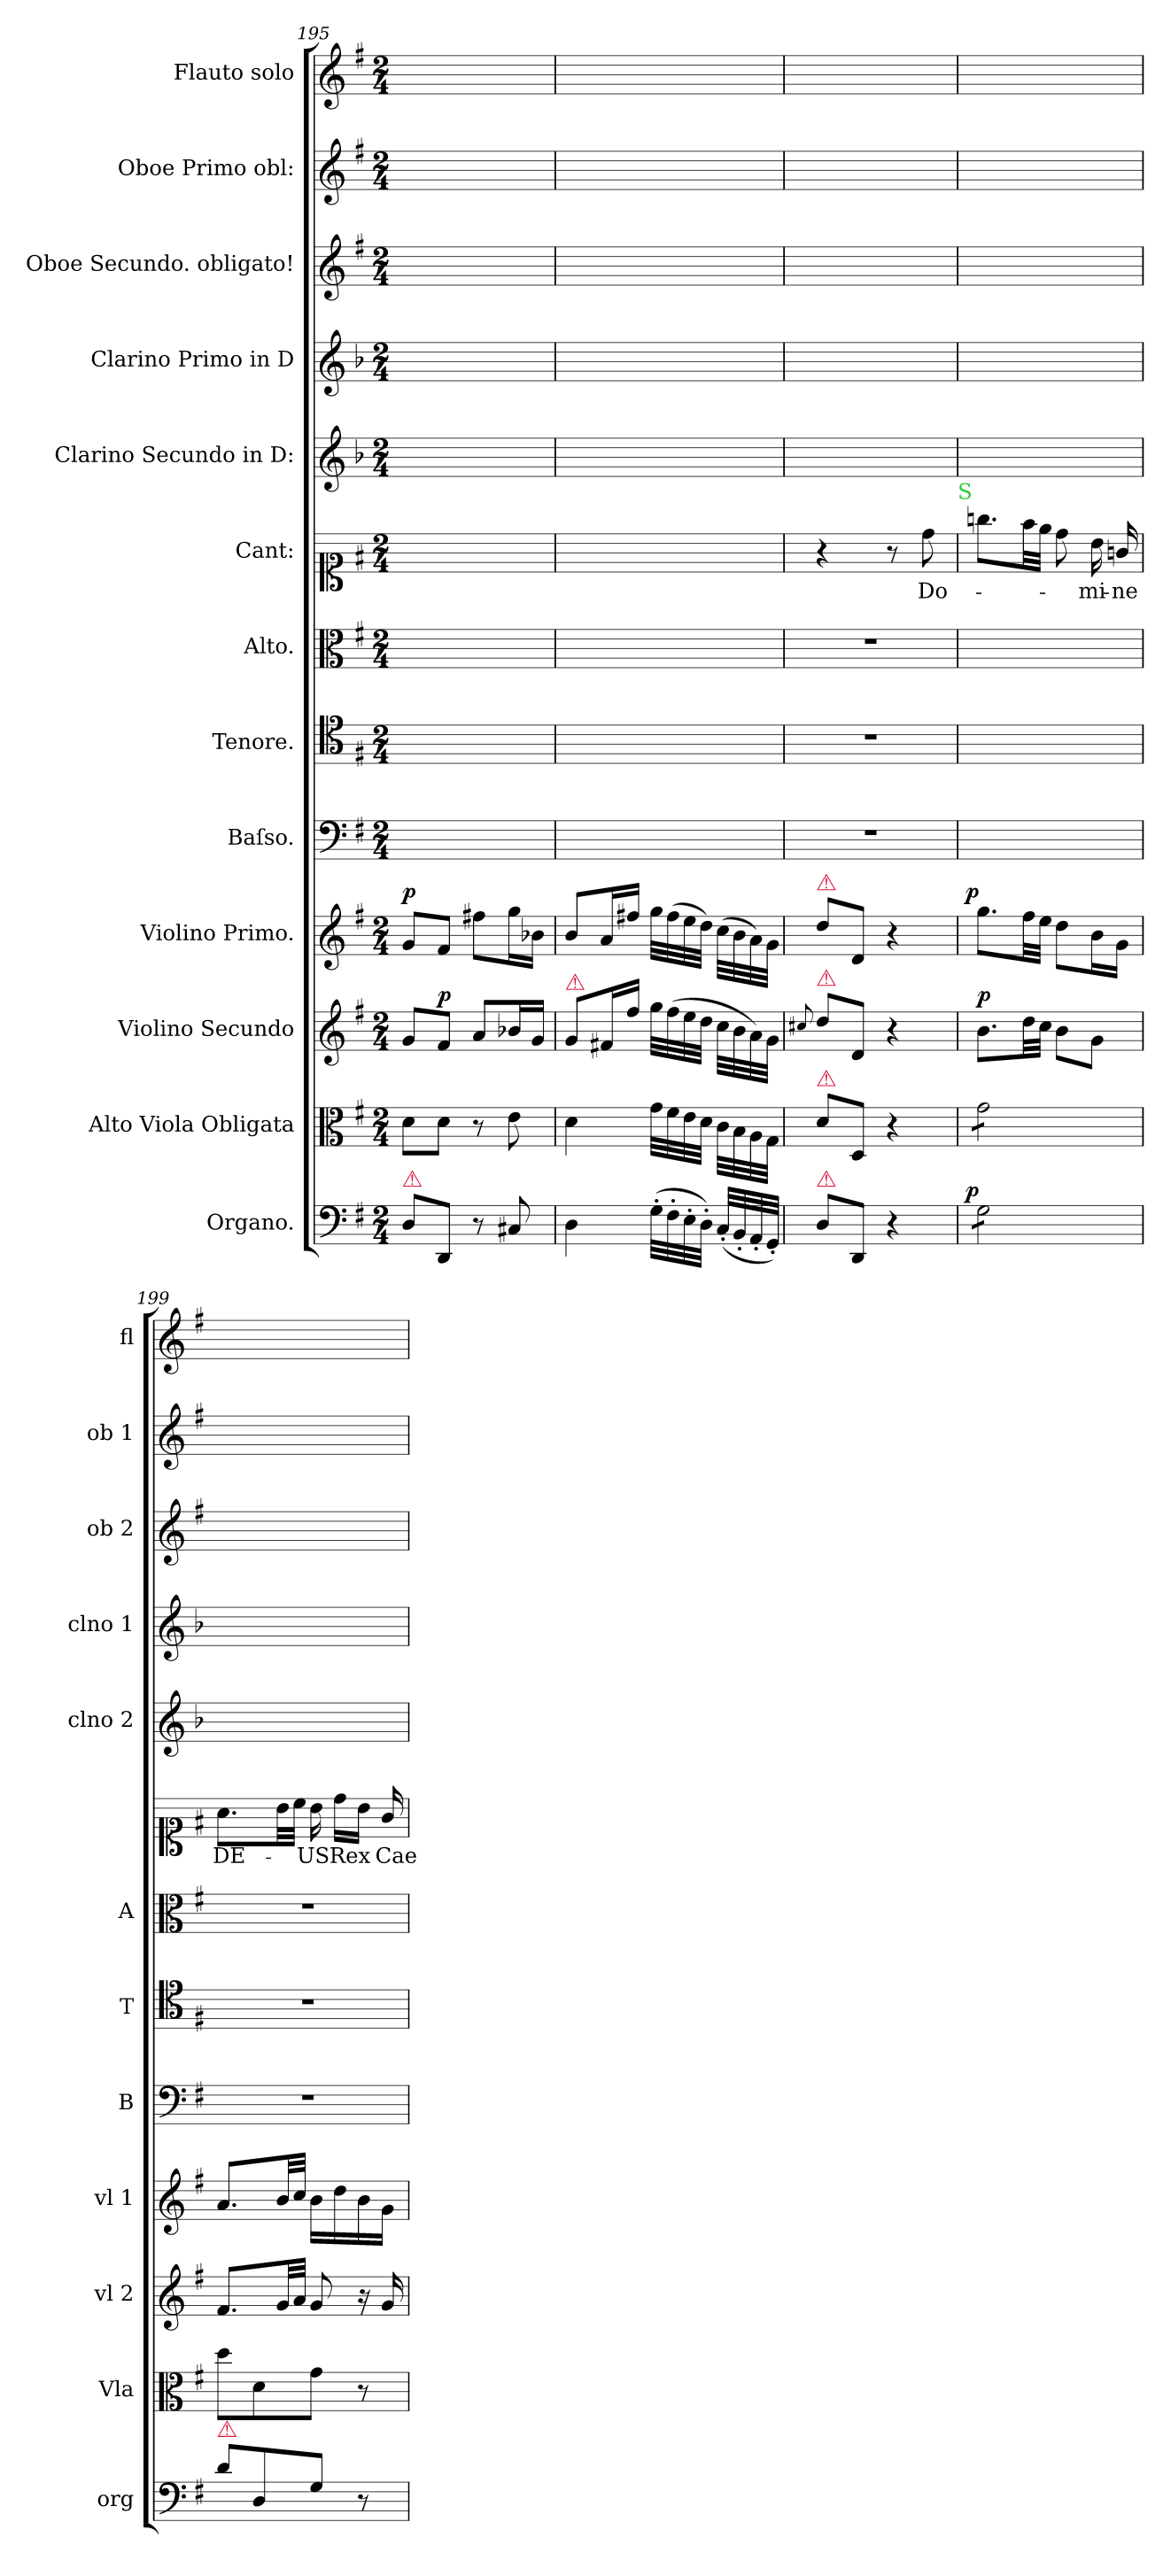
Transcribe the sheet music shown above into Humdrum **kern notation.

**kern	**dynam	**kern	**kern	**dynam	**kern	**dynam	**kern	**kern	**kern	**kern	**text	**kern	**kern	**kern	**kern	**kern
*part13	*part13	*part12	*part11	*part11	*part10	*part10	*part9	*part8	*part7	*part6	*part6	*part5	*part4	*part3	*part2	*part1
*staff13	*staff13	*staff12	*staff11	*staff11	*staff10	*staff10	*staff9	*staff8	*staff7	*staff6	*staff6	*staff5	*staff4	*staff3	*staff2	*staff1
*I"Organo.	*	*I"Alto Viola Obligata	*I"Violino Secundo	*	*I"Violino Primo.	*	*I"Baſso.	*I"Tenore.	*I"Alto.	*I"Cant:	*	*I"Clarino Secundo in D:	*I"Clarino Primo in D	*I"Oboe Secundo. obligato!	*I"Oboe Primo obl:	*I"Flauto solo
*I'org	*	*I'Vla	*I'vl 2	*	*I'vl 1	*	*I'B	*I'T	*I'A	*	*	*I'clno 2	*I'clno 1	*I'ob 2	*I'ob 1	*I'fl
*clefF4	*	*clefC3	*clefG2	*	*clefG2	*	*clefF4	*clefC4	*clefC3	*clefC1	*	*clefG2	*clefG2	*clefG2	*clefG2	*clefG2
*	*	*	*	*	*	*	*	*	*	*	*	*ITrd-1c-2	*ITrd-1c-2	*	*	*
*k[f#]	*	*k[f#]	*k[f#]	*	*k[f#]	*	*k[f#]	*k[f#]	*k[f#]	*k[f#]	*	*k[f#]	*k[f#]	*k[f#]	*k[f#]	*k[f#]
*G:	*	*G:	*G:	*	*G:	*	*G:	*G:	*G:	*G:	*	*G:	*G:	*G:	*G:	*G:
*M2/4	*	*M2/4	*M2/4	*	*M2/4	*	*M2/4	*M2/4	*M2/4	*M2/4	*	*M2/4	*M2/4	*M2/4	*M2/4	*M2/4
=195	=195	=195	=195	=195	=195	=195	=195	=195	=195	=195	=195	=195	=195	=195	=195	=195
!LO:TX:a:color=crimson:t=⚠	!	!	!	!	!	!	!	!	!	!	!	!	!	!	!	!
!	!	!	!	!	!	!LO:DY:a	!	!	!	!	!	!	!	!	!	!
8D\L	.	8d\L	8g/L	.	8g/L	p	2ryy	2ryy	2ryy	2ryy	.	2ryy	2ryy	2ryy	2ryy	2ryy
!	!	!	!	!LO:DY:a	!	!	!	!	!	!	!	!	!	!	!	!
8DD/J	.	8d\J	8f#/J	p	8f#/J	.	.	.	.	.	.	.	.	.	.	.
8r	.	8r	8a/L	.	8ff#X\L	.	.	.	.	.	.	.	.	.	.	.
8C#X/	.	8e\	16b-X/L	.	16gg\L	.	.	.	.	.	.	.	.	.	.	.
.	.	.	16g/JJ	.	16b-X\JJ	.	.	.	.	.	.	.	.	.	.	.
=196	=196	=196	=196	=196	=196	=196	=196	=196	=196	=196	=196	=196	=196	=196	=196	=196
!	!	!	!LO:TX:a:color=crimson:t=⚠	!	!	!	!	!	!	!	!	!	!	!	!	!
!	!	!	!	!LO:DY:a	!	!	!	!	!	!	!	!	!	!	!	!
4D\	.	4d\	8g/L	for	8b/L	.	2ryy	2ryy	2ryy	2ryy	.	2ryy	2ryy	2ryy	2ryy	2ryy
.	.	.	16f#X/L	.	16a/L	.	.	.	.	.	.	.	.	.	.	.
.	.	.	16ff#\JJ	.	16ff#X/JJ	.	.	.	.	.	.	.	.	.	.	.
(>32G'>\LLL	.	32g\LLL	32gg\LLL	.	32gg\LLL	.	.	.	.	.	.	.	.	.	.	.
32F#'>\	.	32f#\	(>32ff#\	.	(>32ff#\	.	.	.	.	.	.	.	.	.	.	.
32E'>\	.	32e\	32ee\	.	32ee\	.	.	.	.	.	.	.	.	.	.	.
32D'>\JJJ)	.	32d\JJJ	32dd\JJJ	.	32dd\JJJ)	.	.	.	.	.	.	.	.	.	.	.
(<32C'</LLL	.	32c\LLL	32cc\LLL	.	(>32cc\LLL	.	.	.	.	.	.	.	.	.	.	.
32BB'</	.	32B\	32b\	.	32b\	.	.	.	.	.	.	.	.	.	.	.
32AA'</	.	32A\	32a\)	.	32a\)	.	.	.	.	.	.	.	.	.	.	.
32GG'</JJJ)	.	32G\JJJ	32g\JJJ	.	32g\JJJ	.	.	.	.	.	.	.	.	.	.	.
=197	=197	=197	=197	=197	=197	=197	=197	=197	=197	=197	=197	=197	=197	=197	=197	=197
.	.	.	8qqcc#X/	.	.	.	.	.	.	.	.	.	.	.	.	.
!	!	!	!	!	!LO:TX:a:color=crimson:t=⚠	!	!	!	!	!	!	!	!	!	!	!
!	!	!	!LO:TX:a:color=crimson:t=⚠	!	!	!	!	!	!	!	!	!	!	!	!	!
!	!	!LO:TX:a:color=crimson:t=⚠	!	!	!	!	!	!	!	!	!	!	!	!	!	!
!LO:TX:a:color=crimson:t=⚠	!	!	!	!	!	!	!	!	!	!	!	!	!	!	!	!
!	!	!	!	!	!	!	!LO:N:vis=0	!LO:N:vis=0	!LO:N:vis=0	!	!	!	!	!	!	!
8D\L	.	8d\L	8dd\L	.	8dd\L	.	2r	2r	2r	4r	.	2ryy	2ryy	2ryy	2ryy	2ryy
8DD/J	.	8D/J	8d/J	.	8d/J	.	.	.	.	.	.	.	.	.	.	.
4r	.	4r	4r	.	4r	.	.	.	.	8r	.	.	.	.	.	.
.	.	.	.	.	.	.	.	.	.	8dd\	Do-	.	.	.	.	.
!	!	!	!	!	!	!	!	!	!	!LO:TX:a:color=limegreen:t=S	!	!	!	!	!	!
=198	=198	=198	=198	=198	=198	=198	=198	=198	=198	=198	=198	=198	=198	=198	=198	=198
!	!LO:DY:a:rj	!	!	!LO:DY:a	!	!LO:DY:a:rj	!	!	!	!	!	!	!	!	!	!
*tremolo	*	*	*	*	*	*	*	*	*	*	*	*	*	*	*	*
*	*	*tremolo	*	*	*	*	*	*	*	*	*	*	*	*	*	*
8G\L	p	8g\L	8.b\L	p	8.gg\L	p	2ryy	2ryy	2ryy	8.ggn\L	.	2ryy	2ryy	2ryy	2ryy	2ryy
8G\	.	8g\	.	.	.	.	.	.	.	.	.	.	.	.	.	.
.	.	.	32dd\LL	.	32ff#\LL	.	.	.	.	32ff#\LL	.	.	.	.	.	.
.	.	.	32cc\JJJ	.	32ee\JJJ	.	.	.	.	32ee\JJJ	.	.	.	.	.	.
8G\	.	8g\	8b\L	.	8dd\L	.	.	.	.	8dd\	.	.	.	.	.	.
8G\J	.	8g\J	8g\J	.	16b\L	.	.	.	.	16b\	-mi-	.	.	.	.	.
*	*	*Xtremolo	*	*	*	*	*	*	*	*	*	*	*	*	*	*
*Xtremolo	*	*	*	*	*	*	*	*	*	*	*	*	*	*	*	*
.	.	.	.	.	16g\JJ	.	.	.	.	16gn/	-ne	.	.	.	.	.
=199	=199	=199	=199	=199	=199	=199	=199	=199	=199	=199	=199	=199	=199	=199	=199	=199
!LO:TX:a:color=crimson:t=⚠	!	!	!	!	!	!	!	!	!	!	!	!	!	!	!	!
8d\L	.	8dd\L	8.f#/L	.	8.a/L	.	2r	2r	2r	8.a\L	DE-	2ryy	2ryy	2ryy	2ryy	2ryy
8D/	.	8d\	.	.	.	.	.	.	.	.	.	.	.	.	.	.
.	.	.	32g/LL	.	32b/LL	.	.	.	.	32b\LL	.	.	.	.	.	.
.	.	.	32a/JJJ	.	32cc/JJJ	.	.	.	.	32cc\JJJ	.	.	.	.	.	.
8G/J	.	8g\J	8g/	.	16b\LL	.	.	.	.	16b\	-US	.	.	.	.	.
.	.	.	.	.	16dd\	.	.	.	.	16dd\LL	Rex	.	.	.	.	.
8r	.	8r	16r	.	16b\	.	.	.	.	16b\JJ	.	.	.	.	.	.
.	.	.	16g/	.	16g\JJ	.	.	.	.	16g/	Cae-	.	.	.	.	.
=	=	=	=	=	=	=	=	=	=	=	=	=	=	=	=	=
*-	*-	*-	*-	*-	*-	*-	*-	*-	*-	*-	*-	*-	*-	*-	*-	*-
